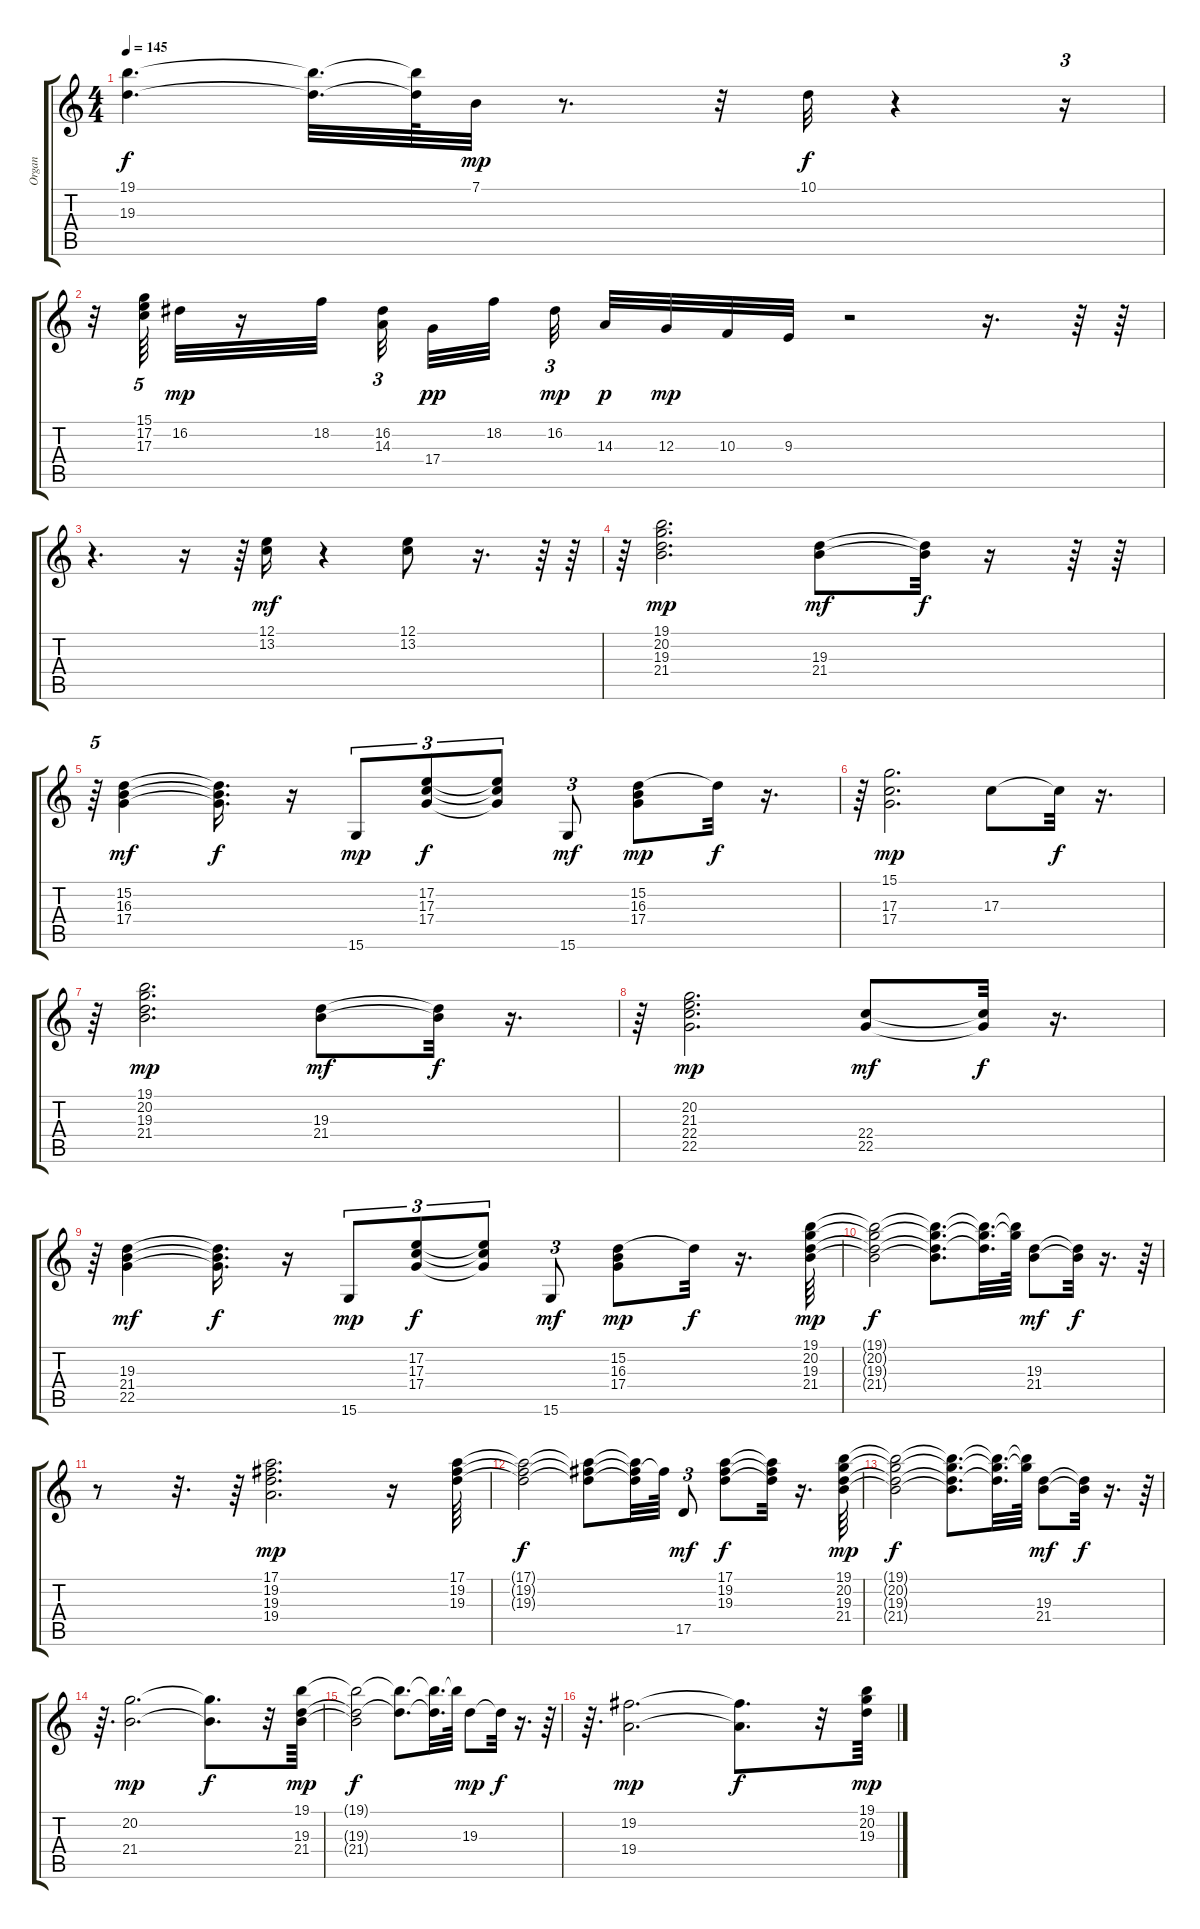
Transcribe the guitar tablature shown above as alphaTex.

\track ("Organ" "Organ") {instrument rockorgan}
\staff {score tabs}
\tuning (E4 B3 G3 D3 A2 E2) {hide}
\ts (4 4)
\tempo 145
\clef g2
\ks c
(19.1{t} 19.3{t}).4{d dy f} (19.1{t} 19.3{t}).32{d} (19.1{t} 19.3{t}).64 7.1.32{dy mp} r.8{d} r.32 10.1.32{dy f} r.4 r.16{tu (3 2)} |
r.32{tu (3 2)} (15.1 17.2 17.3).64{tu (5 4)} 16.2.32{dy mp} r.16 18.2.32 (16.2 14.3).32{tu (3 2)} 17.4.32{dy pp} 18.2.32 16.2.32{tu (3 2) dy mp} 14.3.32{dy p} 12.3.32{dy mp} 10.3.32 9.3.32 r.2 r.16{d} r.64 r.64 |
r.4{d} r.16 r.64{tu (5 4)} (12.1 13.2).16{dy mf} r.4 (12.1 13.2).8 r.16{d} r.64 r.64 |
r.64{tu (5 4)} (19.1 20.2 19.3 21.4).2{d dy mp} (19.3 21.4).8{dy mf} (19.3{t} 21.4{t}).32{dy f} r.16 r.64 r.64 |
r.64{tu (5 4)} (15.2 16.3 17.4).4{dy mf} (15.2{t} 16.3{t} 17.4{t}).16{d dy f} r.16 15.6.8{tu (3 2) dy mp} (17.2 17.3 17.4).8{tu (3 2) dy f} (17.2{t} 17.3{t} 17.4{t}).8{tu (3 2)} 15.6.8{tu (3 2) dy mf} (15.2 16.3 17.4).8{dy mp} 15.2{t}.32{dy f} r.16{d} |
r.64 (15.1 17.3 17.4).2{d dy mp} 17.3.8 17.3{t}.32{dy f} r.16{d} |
r.64 (19.1 20.2 19.3 21.4).2{d dy mp} (19.3 21.4).8{dy mf} (19.3{t} 21.4{t}).32{dy f} r.16{d} |
r.64 (20.2 21.3 22.4 22.5).2{d dy mp} (22.4 22.5).8{dy mf} (22.4{t} 22.5{t}).32{dy f} r.16{d} |
r.64 (19.3 21.4 22.5).4{dy mf} (19.3{t} 21.4{t} 22.5{t}).16{d dy f} r.16 15.6.8{tu (3 2) dy mp} (17.2 17.3 17.4).8{tu (3 2) dy f} (17.2{t} 17.3{t} 17.4{t}).8{tu (3 2)} 15.6.8{tu (3 2) dy mf} (15.2 16.3 17.4).8{dy mp} 15.2{t}.32{dy f} r.16{d} (19.1 20.2 19.3 21.4).64{dy mp} |
(19.1{t} 20.2{t} 19.3{t} 21.4{t}).2{dy f} (19.1{t} 20.2{t} 19.3{t} 21.4{t}).8{d} (19.1{t} 20.2{t} 19.3{t}).32{d} (19.1{t} 20.2{t}).64 (19.3 21.4).8{dy mf} (19.3{t} 21.4{t}).32{dy f} r.16{d} r.64 |
r.8 r.32{d} r.64 (17.1 19.2 19.3 19.4).2{d dy mp} r.16 (17.1 19.2 19.3).64 |
(17.1{t} 19.2{t} 19.3{t}).2{dy f} (17.1{t} 19.2{t} 19.3{t}).8 (17.1{t} 19.2{t} 19.3{t}).32 19.2{t}.64 17.5.8{tu (3 2) dy mf} (17.1 19.2 19.3).8{dy f} (17.1{t} 19.2{t} 19.3{t}).32 r.16{d} (19.1 20.2 19.3 21.4).64{dy mp} |
(19.1{t} 20.2{t} 19.3{t} 21.4{t}).2{dy f} (19.1{t} 20.2{t} 19.3{t} 21.4{t}).8{d} (19.1{t} 20.2{t} 19.3{t}).32{d} (19.1{t} 20.2{t}).64 (19.3 21.4).8{dy mf} (19.3{t} 21.4{t}).32{dy f} r.16{d} r.64 |
r.64{d} (20.2 21.4).2{d dy mp} (20.2{t} 21.4{t}).8{d dy f} r.32 (19.1 19.3 21.4).64{dy mp} |
(19.1{t} 19.3{t} 21.4{t}).2{dy f} (19.1{t} 19.3{t}).8{d} (19.1{t} 19.3{t}).32{d} 19.1{t}.64 19.3.8{dy mp} 19.3{t}.32{dy f} r.16{d} r.64 |
r.64{d} (19.2 19.4).2{d dy mp} (19.2{t} 19.4{t}).8{d dy f} r.32 (19.1 20.2 19.3).64{dy mp}
